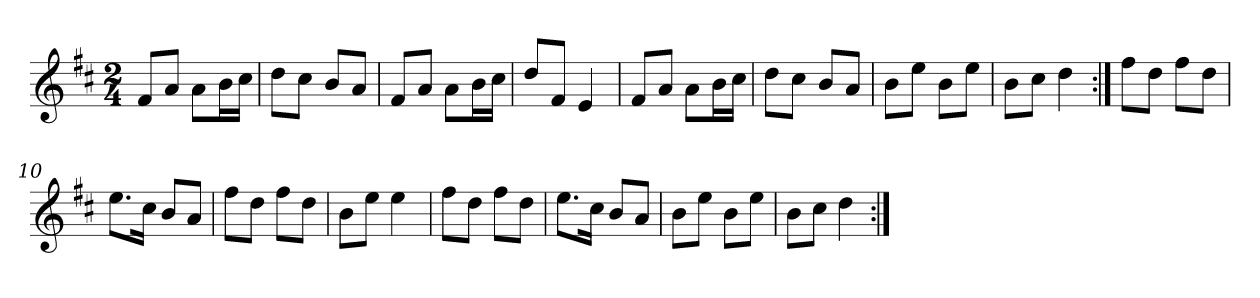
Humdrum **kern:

**kern
*part1
*staff1
*clefG2
*k[f#c#]
*D:
*M2/4
*MM60
=1
8f#/L
8a/J
8a\L
16b\L
16cc#\JJ
=2
8dd\L
8cc#\J
8b/L
8a/J
=3
8f#/L
8a/J
8a\L
16b\L
16cc#\JJ
=4
8dd/L
8f#/J
4e/
=5
8f#/L
8a/J
8a\L
16b\L
16cc#\JJ
=6
8dd\L
8cc#\J
8b/L
8a/J
=7
8b\L
8ee\J
8b\L
8ee\J
=8
8b\L
8cc#\J
4dd\
=9:|!
8ff#\L
8dd\J
8ff#\L
8dd\J
=10
8.ee\L
16cc#\Jk
8b/L
8a/J
!!LO:LB:g=z
=11
8ff#\L
8dd\J
8ff#\L
8dd\J
=12
8b\L
8ee\J
4ee\
=13
8ff#\L
8dd\J
8ff#\L
8dd\J
=14
8.ee\L
16cc#\Jk
8b/L
8a/J
=15
8b\L
8ee\J
8b\L
8ee\J
=16
8b\L
8cc#\J
4dd\
=:|!
*-
